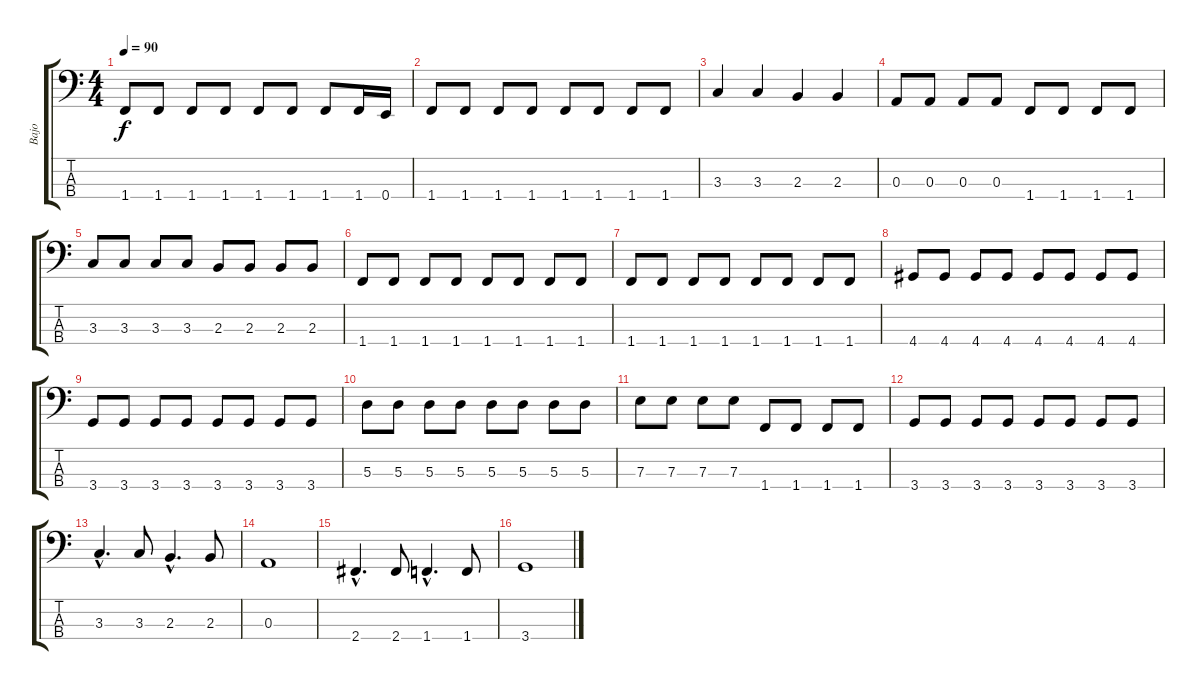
\track ("Bajo" "Bajo") {instrument acousticbass}
\staff {score tabs}
\tuning (G2 D2 A1 E1) {hide}
\ts (4 4)
\tempo 90
\clef f4
\ks c
1.4.8{dy f} 1.4.8 1.4.8 1.4.8 1.4.8 1.4.8 1.4.8 1.4.16 0.4.16 |
1.4.8 1.4.8 1.4.8 1.4.8 1.4.8 1.4.8 1.4.8 1.4.8 |
3.3.4 3.3.4 2.3.4 2.3.4 |
0.3.8 0.3.8 0.3.8 0.3.8 1.4.8 1.4.8 1.4.8 1.4.8 |
3.3.8 3.3.8 3.3.8 3.3.8 2.3.8 2.3.8 2.3.8 2.3.8 |
1.4.8 1.4.8 1.4.8 1.4.8 1.4.8 1.4.8 1.4.8 1.4.8 |
1.4.8 1.4.8 1.4.8 1.4.8 1.4.8 1.4.8 1.4.8 1.4.8 |
4.4.8 4.4.8 4.4.8 4.4.8 4.4.8 4.4.8 4.4.8 4.4.8 |
3.4.8 3.4.8 3.4.8 3.4.8 3.4.8 3.4.8 3.4.8 3.4.8 |
5.3.8 5.3.8 5.3.8 5.3.8 5.3.8 5.3.8 5.3.8 5.3.8 |
7.3.8 7.3.8 7.3.8 7.3.8 1.4.8 1.4.8 1.4.8 1.4.8 |
3.4.8 3.4.8 3.4.8 3.4.8 3.4.8 3.4.8 3.4.8 3.4.8 |
3.3{hac}.4{d} 3.3.8 2.3{hac}.4{d} 2.3.8 |
0.3.1 |
2.4{hac}.4{d} 2.4.8 1.4{hac}.4{d} 1.4.8 |
3.4.1
